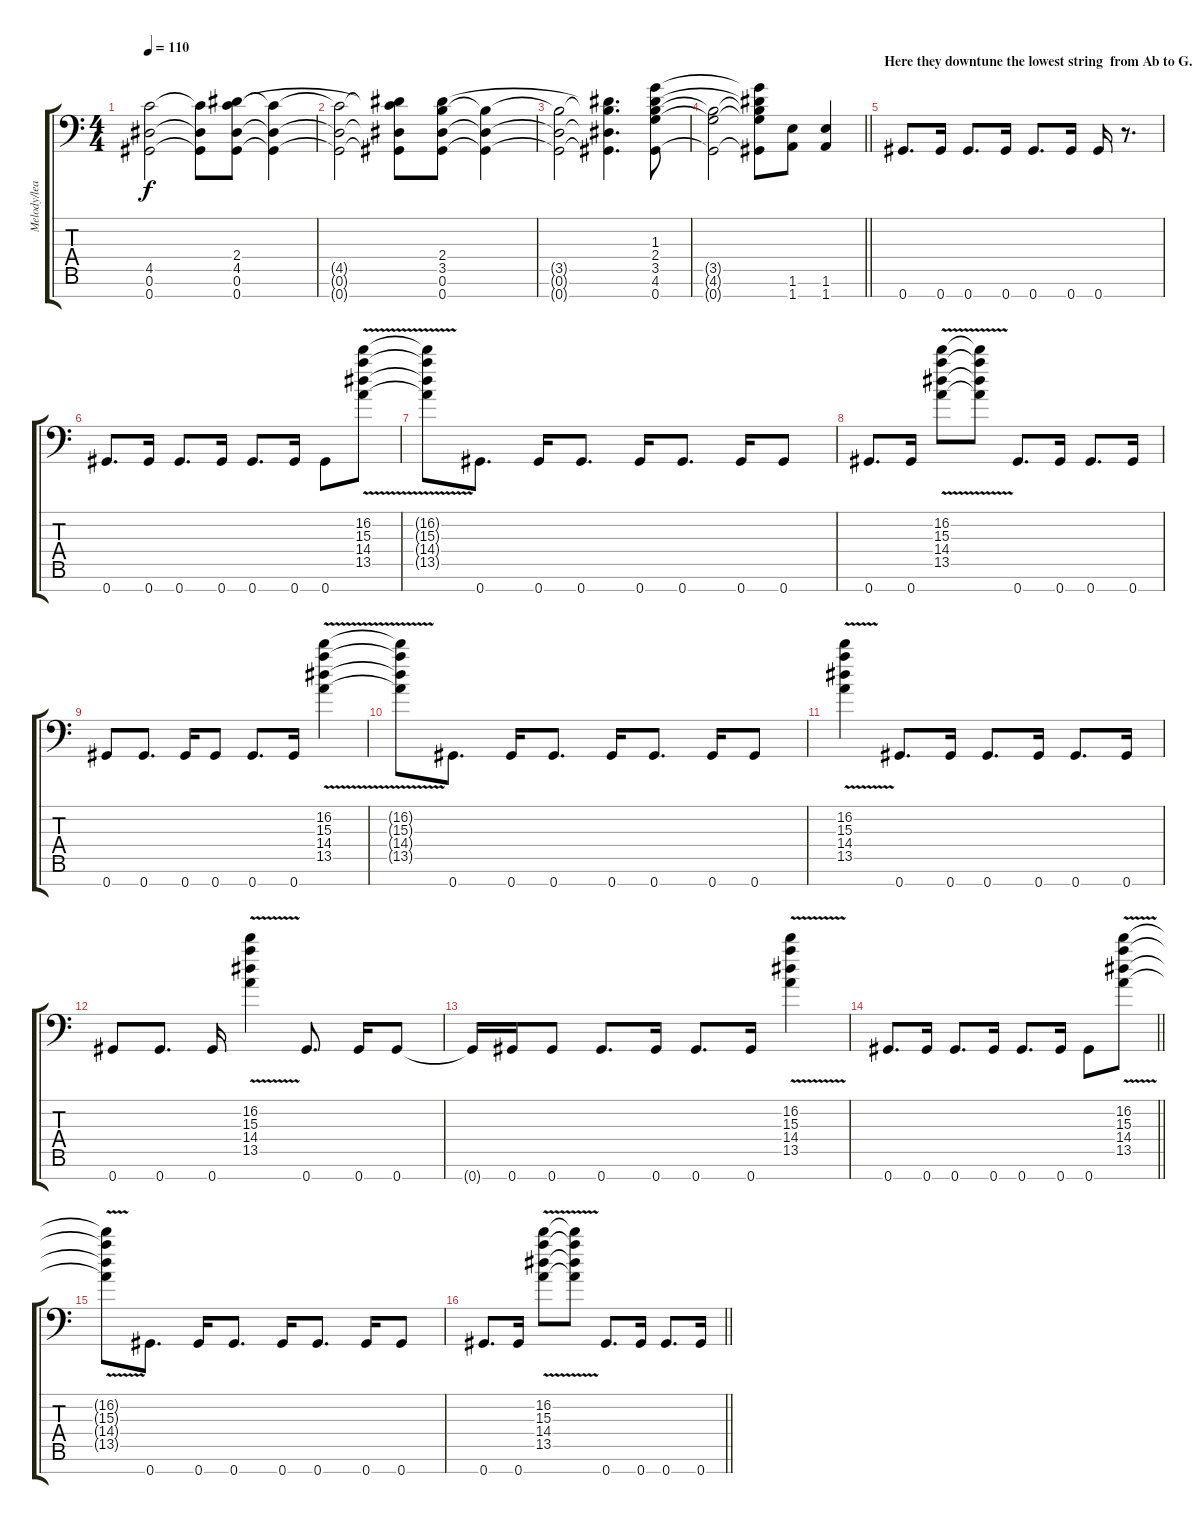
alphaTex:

\track ("Melody/lead guitar." "Melody/lea") {instrument distortionguitar}
\staff {score tabs}
\tuning (Eb4 Bb3 Gb3 Db3 Ab2 Eb2 Ab1) {hide}
\ts (4 4)
\tempo 110
\clef f4
\ks c
(4.5 0.6 0.7).2{dy f} (4.5{t} 0.6{t} 0.7{t}).8 (2.4 4.5 0.6 0.7).8 (4.5{t} 0.6{t} 0.7{t}).4 |
(4.5{t} 0.6{t} 0.7{t}).2 (2.4{t} 4.5{t} 0.6{t} 0.7{t}).8 (2.4 3.5 0.6 0.7).8 (3.5{t} 0.6{t} 0.7{t}).4 |
(3.5{t} 0.6{t} 0.7{t}).2 (2.4{t} 3.5{t} 0.6{t} 0.7{t}).4{d} (1.3 2.4 3.5 4.6 0.7).8 |
\barLineRight lightlight
(3.5{t} 4.6{t} 0.7{t}).2 (1.3{t} 2.4{t} 3.5{t} 4.6{t} 0.7{t}).8 (1.6 1.7).8 (1.6 1.7).4 |
\section ("" "Here they downtune the lowest string  from Ab to G.")
0.7.8{d} 0.7.16 0.7.8{d} 0.7.16 0.7.8{d} 0.7.16 0.7.16 r.8{d} |
0.7.8{d} 0.7.16 0.7.8{d} 0.7.16 0.7.8{d} 0.7.16 0.7.8 (16.2 15.3 14.4{v} 13.5).8 |
(16.2{t} 15.3{t} 14.4{t} 13.5{t}).8 0.7.8{d} 0.7.16 0.7.8{d} 0.7.16 0.7.8{d} 0.7.16 0.7.8 |
0.7.8{d} 0.7.16 (16.2 15.3 14.4 13.5{v}).8 (16.2{t} 15.3{t} 14.4{t} 13.5{t}).8 0.7.8{d} 0.7.16 0.7.8{d} 0.7.16 |
0.7.8 0.7.8{d} 0.7.16 0.7.8 0.7.8{d} 0.7.16 (16.2 15.3 14.4{v} 13.5{v}).4 |
(16.2{t} 15.3{t} 14.4{t} 13.5{t}).8 0.7.8{d} 0.7.16 0.7.8{d} 0.7.16 0.7.8{d} 0.7.16 0.7.8 |
(16.2 15.3 14.4{v} 13.5).4 0.7.8{d} 0.7.16 0.7.8{d} 0.7.16 0.7.8{d} 0.7.16 |
0.7.8 0.7.8{d} 0.7.16 (16.2 15.3 14.4{v} 13.5).4 0.7.8{d} 0.7.16 0.7.8 |
0.7{t}.16 0.7.16 0.7.8 0.7.8{d} 0.7.16 0.7.8{d} 0.7.16 (16.2 15.3{v} 14.4 13.5).4 |
\barLineRight lightlight
0.7.8{d} 0.7.16 0.7.8{d} 0.7.16 0.7.8{d} 0.7.16 0.7.8 (16.2 15.3 14.4{v} 13.5).8 |
(16.2{t} 15.3{t} 14.4{t} 13.5{t}).8 0.7.8{d} 0.7.16 0.7.8{d} 0.7.16 0.7.8{d} 0.7.16 0.7.8 |
\barLineRight lightlight
0.7.8{d} 0.7.16 (16.2 15.3{v} 14.4 13.5).8 (16.2{t} 15.3{t} 14.4{t} 13.5{t}).8 0.7.8{d} 0.7.16 0.7.8{d} 0.7.16
